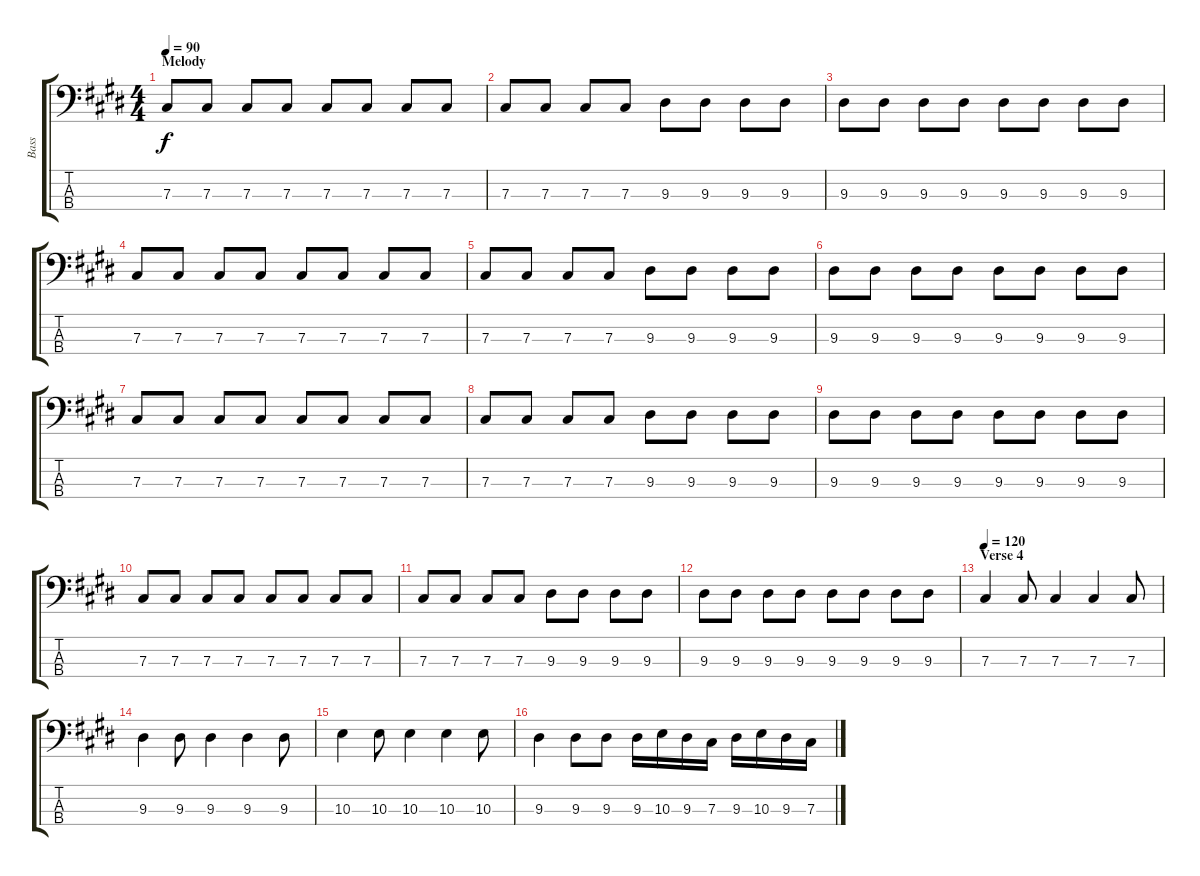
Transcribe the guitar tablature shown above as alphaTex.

\track ("Bass" "Bass") {instrument electricbassfinger}
\staff {score tabs}
\tuning (E2 B1 Gb1 Db1) {hide}
\ts (4 4)
\section ("" "Melody")
\tempo 90
\clef f4
\ks c#minor
7.3.8{dy f} 7.3.8 7.3.8 7.3.8 7.3.8 7.3.8 7.3.8 7.3.8 |
7.3.8 7.3.8 7.3.8 7.3.8 9.3.8 9.3.8 9.3.8 9.3.8 |
9.3.8 9.3.8 9.3.8 9.3.8 9.3.8 9.3.8 9.3.8 9.3.8 |
7.3.8 7.3.8 7.3.8 7.3.8 7.3.8 7.3.8 7.3.8 7.3.8 |
7.3.8 7.3.8 7.3.8 7.3.8 9.3.8 9.3.8 9.3.8 9.3.8 |
9.3.8 9.3.8 9.3.8 9.3.8 9.3.8 9.3.8 9.3.8 9.3.8 |
7.3.8 7.3.8 7.3.8 7.3.8 7.3.8 7.3.8 7.3.8 7.3.8 |
7.3.8 7.3.8 7.3.8 7.3.8 9.3.8 9.3.8 9.3.8 9.3.8 |
9.3.8 9.3.8 9.3.8 9.3.8 9.3.8 9.3.8 9.3.8 9.3.8 |
7.3.8 7.3.8 7.3.8 7.3.8 7.3.8 7.3.8 7.3.8 7.3.8 |
7.3.8 7.3.8 7.3.8 7.3.8 9.3.8 9.3.8 9.3.8 9.3.8 |
9.3.8 9.3.8 9.3.8 9.3.8 9.3.8 9.3.8 9.3.8 9.3.8 |
\section ("" "Verse 4")
\tempo 120
7.3.4 7.3.8 7.3.4 7.3.4 7.3.8 |
9.3.4 9.3.8 9.3.4 9.3.4 9.3.8 |
10.3.4 10.3.8 10.3.4 10.3.4 10.3.8 |
9.3.4 9.3.8 9.3.8 9.3.16 10.3.16 9.3.16 7.3.16 9.3.16 10.3.16 9.3.16 7.3.16
